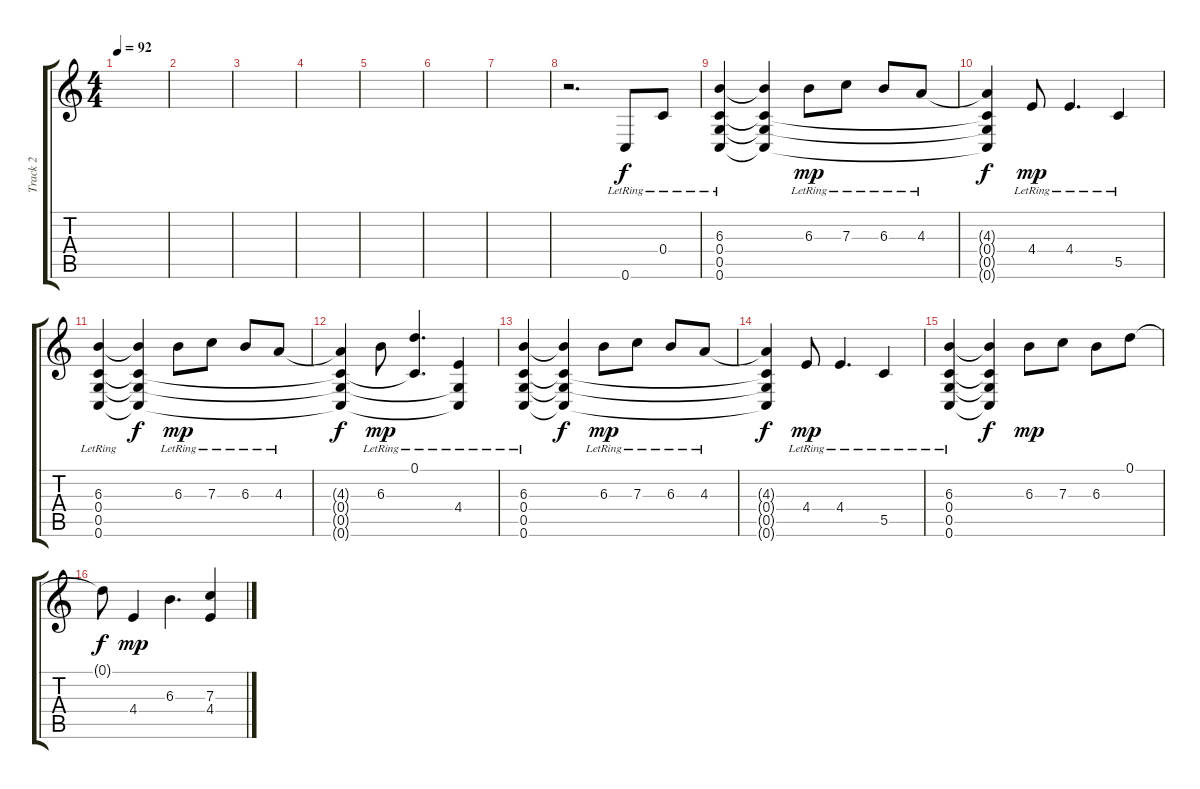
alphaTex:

\track ("Track 2" "Track 2") {instrument distortionguitar}
\staff {score tabs}
\tuning (D4 A3 F3 C3 G2 C2) {hide}
\ts (4 4)
\tempo 92
\clef g2
\ks c
|
|
|
|
|
|
|
r.2{d} 0.6{lr}.8 0.4{lr}.8 |
(6.3{lr} 0.4{lr} 0.5{lr} 0.6{lr}).4 (6.3{t} 0.4{t} 0.5{t} 0.6{t}).4{dy f} 6.3{lr}.8{dy mp} 7.3{lr}.8 6.3{lr}.8 4.3{lr}.8 |
(4.3{t} 0.4{t} 0.5{t} 0.6{t}).4{dy f} 4.4{lr}.8{dy mp} 4.4{lr}.4{d} 5.5{lr}.4 |
(6.3{lr} 0.4{lr} 0.5{lr} 0.6{lr}).4 (6.3{t} 0.4{t} 0.5{t} 0.6{t}).4{dy f} 6.3{lr}.8{dy mp} 7.3{lr}.8 6.3{lr}.8 4.3{lr}.8 |
(4.3{t} 0.4{t} 0.5{t} 0.6{t}).4{dy f} 6.3{lr}.8{dy mp} (0.1{lr} 0.4{t}).4{d} (4.4{lr} 0.5{t} 0.6{t}).4 |
(6.3{lr} 0.4{lr} 0.5{lr} 0.6{lr}).4 (6.3{t} 0.4{t} 0.5{t} 0.6{t}).4{dy f} 6.3{lr}.8{dy mp} 7.3{lr}.8 6.3{lr}.8 4.3{lr}.8 |
(4.3{t} 0.4{t} 0.5{t} 0.6{t}).4{dy f} 4.4{lr}.8{dy mp} 4.4{lr}.4{d} 5.5{lr}.4 |
(6.3{lr} 0.4{lr} 0.5{lr} 0.6{lr}).4 (6.3{t} 0.4{t} 0.5{t} 0.6{t}).4{dy f} 6.3.8{dy mp} 7.3.8 6.3.8 0.1.8 |
0.1{t}.8{dy f} 4.4.4{dy mp} 6.3.4{d} (7.3 4.4).4
